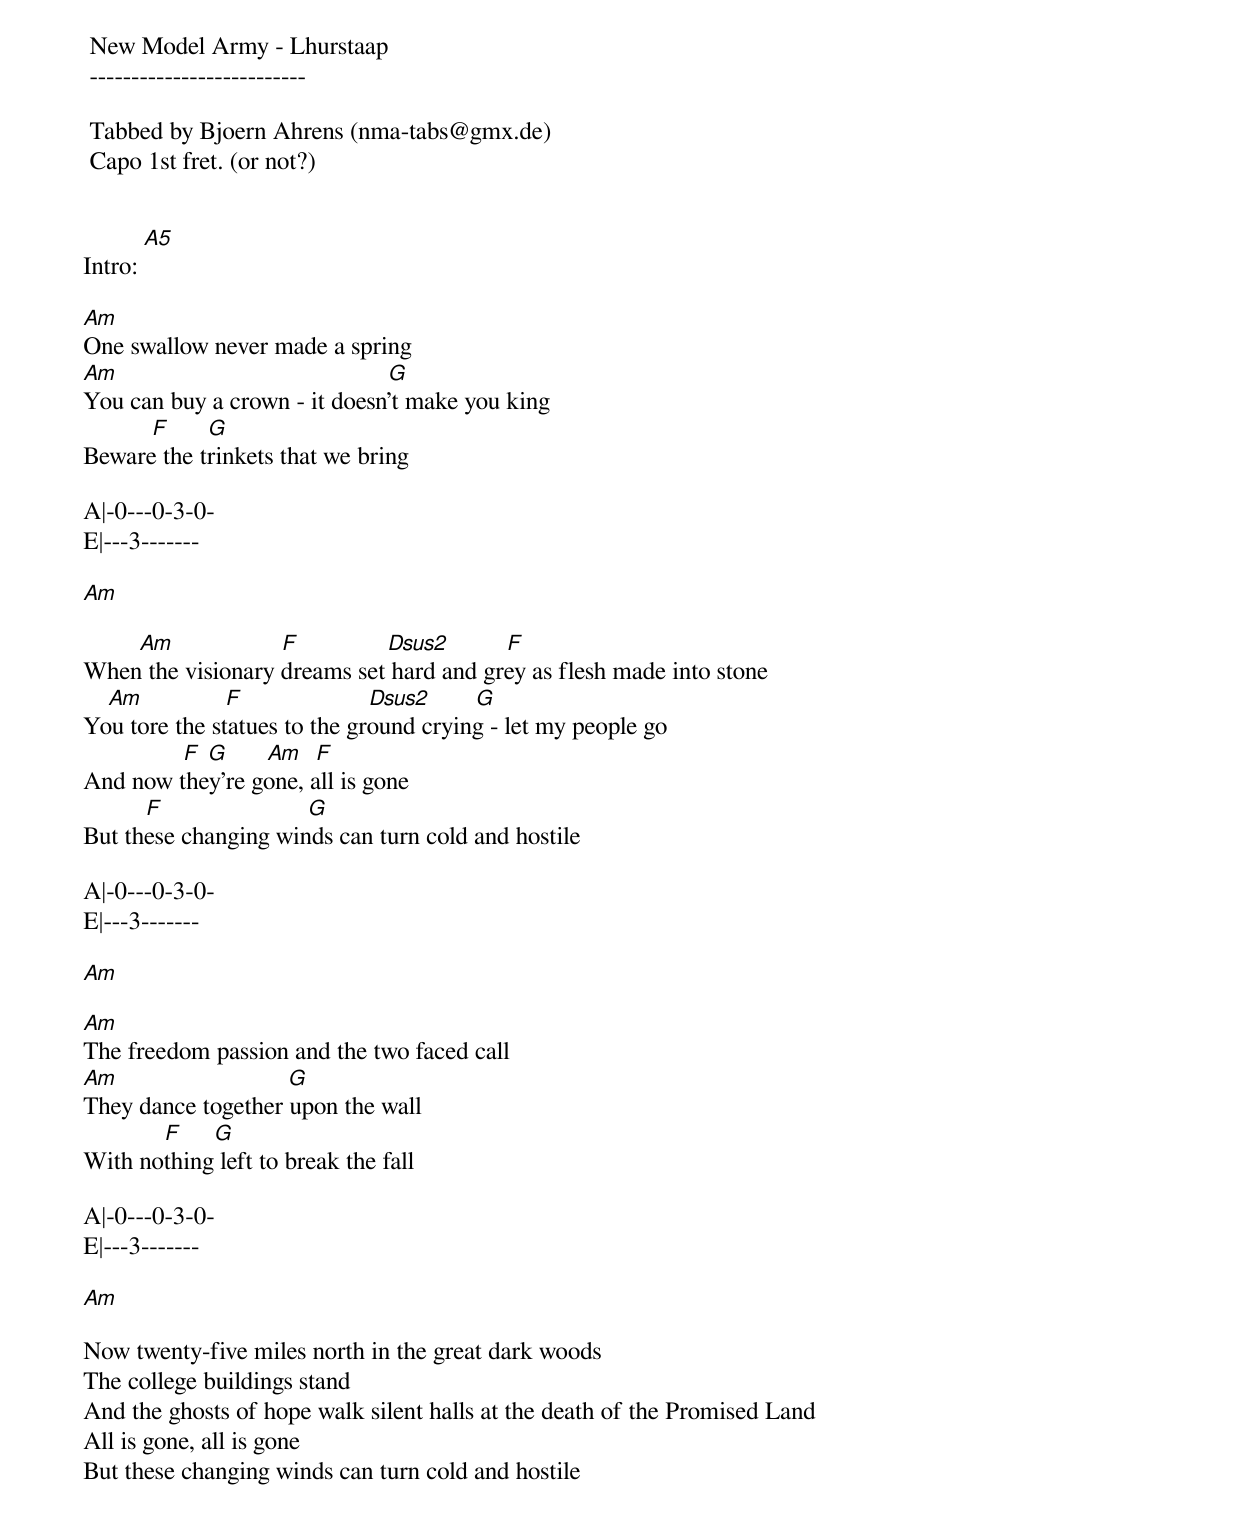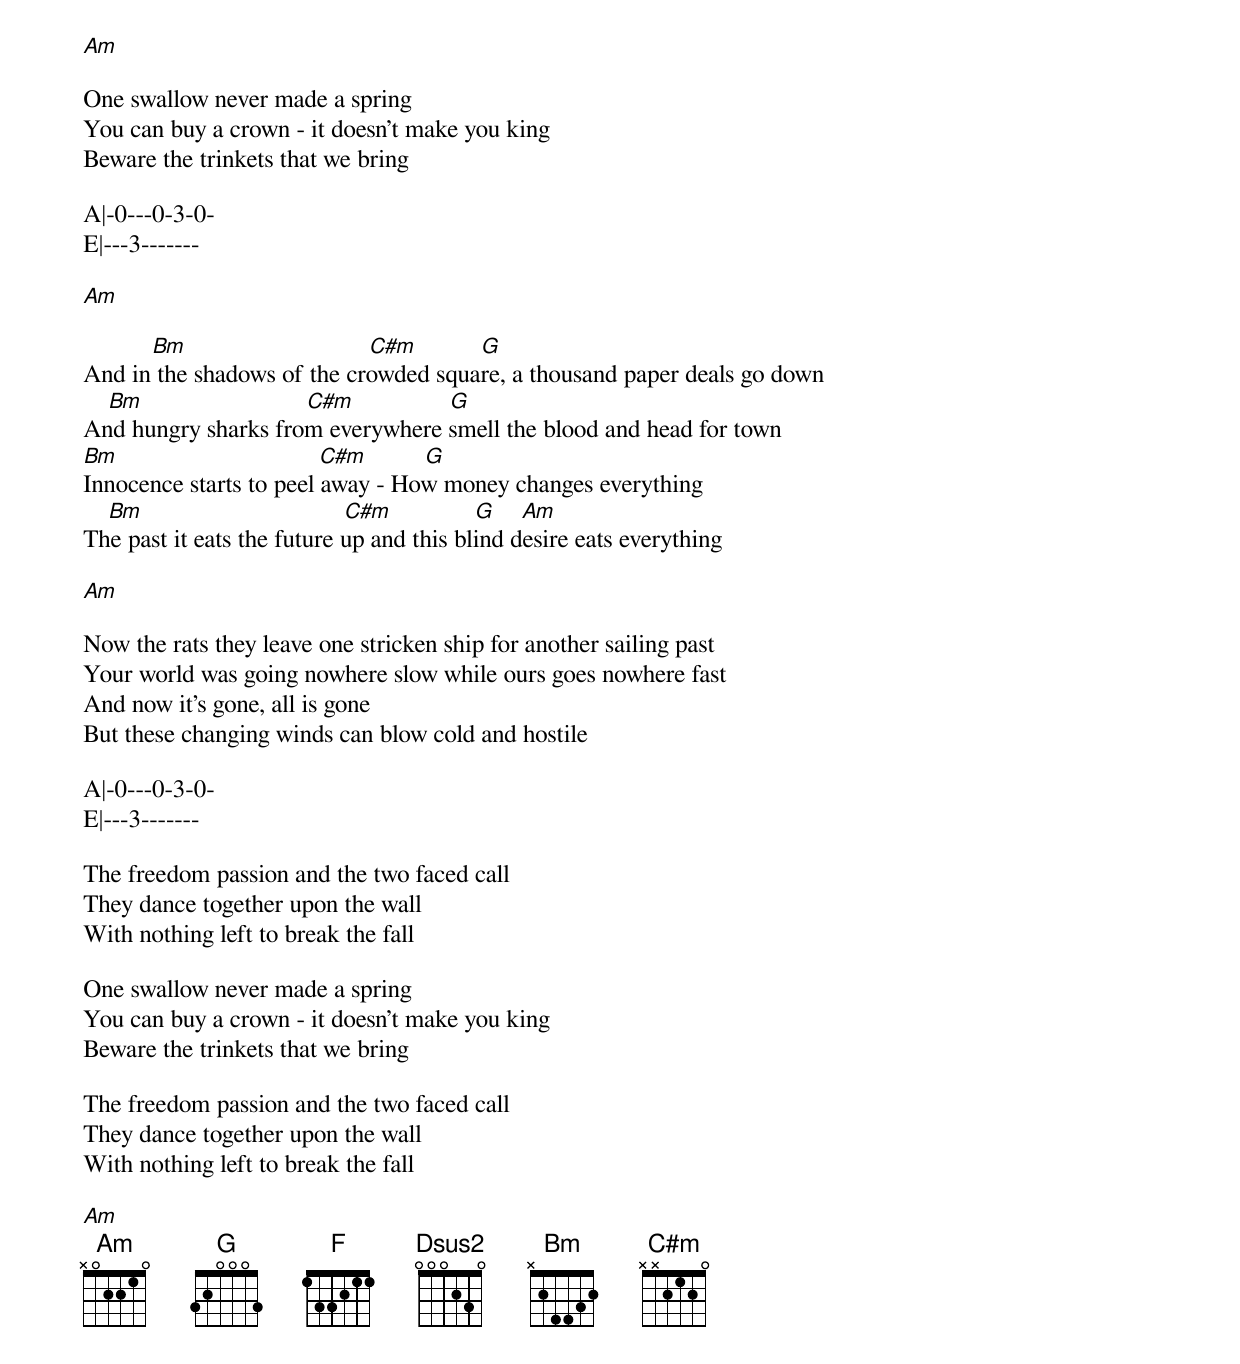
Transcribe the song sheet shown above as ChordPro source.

 New Model Army - Lhurstaap
 --------------------------

 Tabbed by Bjoern Ahrens (nma-tabs@gmx.de)
 Capo 1st fret. (or not?)


Intro: [A5]

[Am]
One swallow never made a spring
[Am]                                           [G]
You can buy a crown - it doesn't make you king
           [F]      [G]
Beware the trinkets that we bring

A|-0---0-3-0-
E|---3-------

[Am]

         [Am]                 [F]              [Dsus2]         [F]
When the visionary dreams set hard and grey as flesh made into stone
    [Am]             [F]                    [Dsus2]       [G]
You tore the statues to the ground crying - let my people go
                [F] [G]      [Am]  [F]
And now they're gone, all is gone
          [F]                       [G]
But these changing winds can turn cold and hostile

A|-0---0-3-0-
E|---3-------

[Am]

[Am]
The freedom passion and the two faced call
[Am]                           [G]
They dance together upon the wall
             [F]     [G]
With nothing left to break the fall

A|-0---0-3-0-
E|---3-------

[Am]

Now twenty-five miles north in the great dark woods
The college buildings stand
And the ghosts of hope walk silent halls at the death of the Promised Land
All is gone, all is gone
But these changing winds can turn cold and hostile

[Am]

One swallow never made a spring
You can buy a crown - it doesn't make you king
Beware the trinkets that we bring

A|-0---0-3-0-
E|---3-------

[Am]

           [Bm]                             [C#m]          [G]
And in the shadows of the crowded square, a thousand paper deals go down
    [Bm]                          [C#m]               [G]
And hungry sharks from everywhere smell the blood and head for town
[Bm]                                [C#m]         [G]
Innocence starts to peel away - How money changes everything
    [Bm]                                [C#m]             [G]    [Am]
The past it eats the future up and this blind desire eats everything

[Am]

Now the rats they leave one stricken ship for another sailing past
Your world was going nowhere slow while ours goes nowhere fast
And now it's gone, all is gone
But these changing winds can blow cold and hostile

A|-0---0-3-0-
E|---3-------

The freedom passion and the two faced call
They dance together upon the wall
With nothing left to break the fall

One swallow never made a spring
You can buy a crown - it doesn't make you king
Beware the trinkets that we bring

The freedom passion and the two faced call
They dance together upon the wall
With nothing left to break the fall

[Am]
